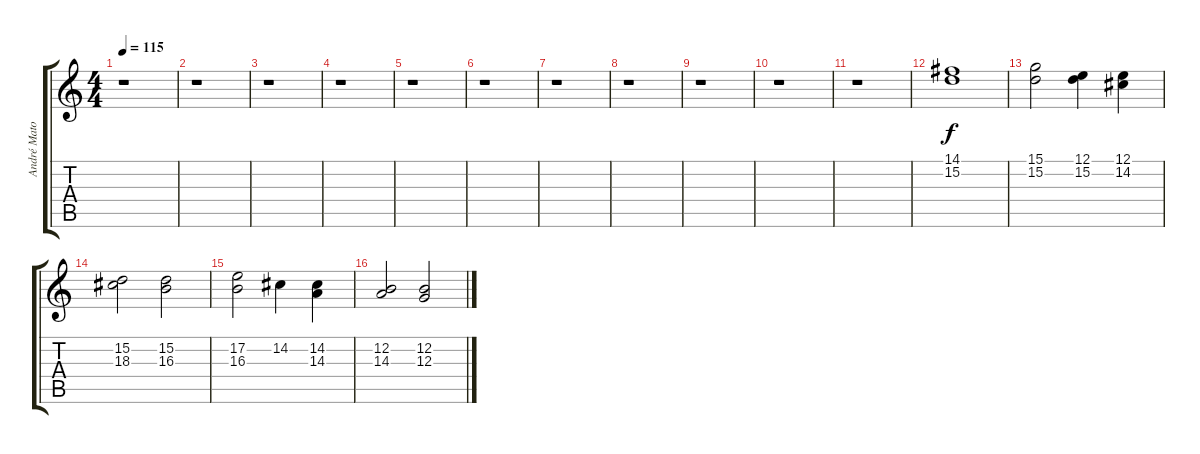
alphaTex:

\track ("André Matos (tecl)" "André Mato") {instrument stringensemble1}
\staff {score tabs}
\tuning (E4 B3 G3 D3 A2 E2) {hide}
\ts (4 4)
\tempo 115
\clef g2
\ks c
r.1{dy f} |
r.1 |
r.1 |
r.1 |
r.1 |
r.1 |
r.1 |
r.1 |
r.1 |
r.1 |
r.1 |
(14.1 15.2).1 |
(15.1 15.2).2 (12.1 15.2).4 (12.1 14.2).4 |
(15.2 18.3).2 (15.2 16.3).2 |
(17.2 16.3).2 14.2.4 (14.2 14.3).4 |
(12.2 14.3).2 (12.2 12.3).2
